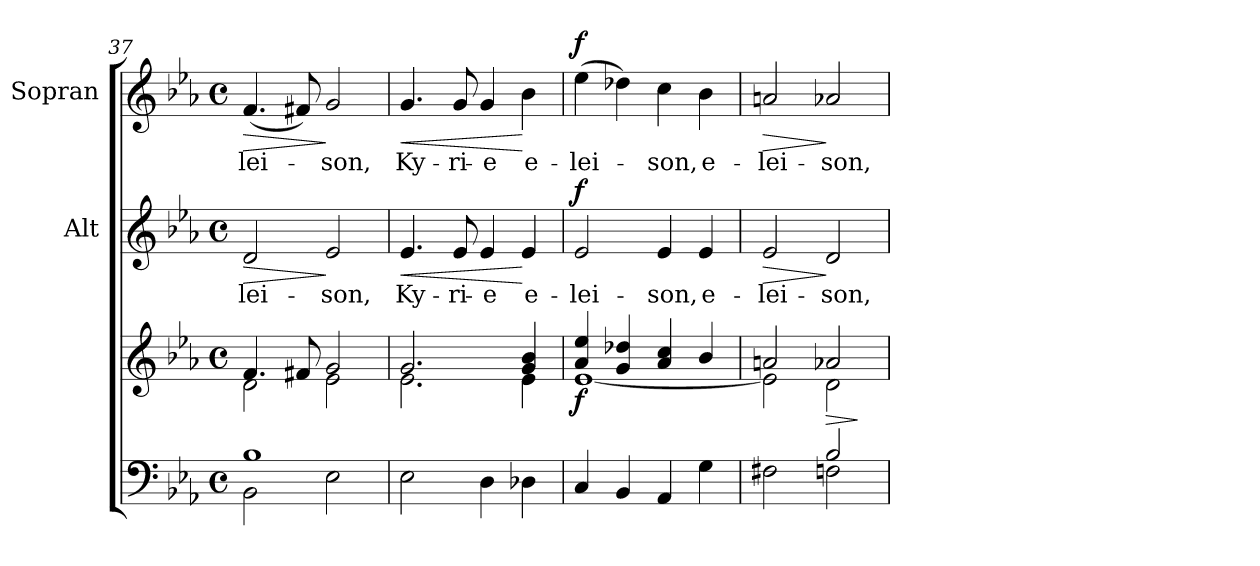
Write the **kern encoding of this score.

**kern	**kern	**dynam	**kern	**text	**dynam	**kern	**text	**dynam
*part3	*part3	*part3	*part2	*part2	*part2	*part1	*part1	*part1
*staff4	*staff3	*staff3/4	*staff2	*staff2	*staff2	*staff1	*staff1	*staff1
*	*	*	*I"Alt	*	*	*I"Sopran	*	*
*	*	*	*I'A.	*	*	*I'S.	*	*
*clefF4	*clefG2	*	*clefG2	*	*	*clefG2	*	*
*k[b-e-a-]	*k[b-e-a-]	*	*k[b-e-a-]	*	*	*k[b-e-a-]	*	*
*E-:	*E-:	*	*E-:	*	*	*E-:	*	*
*M4/4	*M4/4	*	*M4/4	*	*	*M4/4	*	*
*met(c)	*met(c)	*	*met(c)	*	*	*met(c)	*	*
=37	=37	=37	=37	=37	=37	=37	=37	=37
*^	*^	*	*	*	*	*	*	*
!	!	!	!	!	!	!LO:LY:b	!LO:HP:b	!	!LO:LY:b	!LO:HP:b
1B-	2BB-\	4.f/	2d\	.	2d/	-lei-	>	(<4.f/	-lei-	>
.	.	8f#X/	.	.	.	.	.	8f#X/)	.	.
!	!	!	!	!	!	!LO:LY:b	!	!	!LO:LY:b	!
.	2E-\	2g/	2e-\	.	2e-/	-son,	]	2g/	-son,	]
=38	=38	=38	=38	=38	=38	=38	=38	=38	=38	=38
!	!	!	!	!	!	!LO:LY:b	!LO:HP:b	!	!LO:LY:b	!LO:HP:b
*v	*v	*	*	*	*	*	*	*	*	*
2E-\	2.g/	2.e-\	.	4.e-/	Ky-	<	4.g/	Ky-	<
!	!	!	!	!	!LO:LY:b	!	!	!LO:LY:b	!
.	.	.	.	8e-/	-ri-	.	8g/	-ri-	.
!	!	!	!	!	!LO:LY:b	!	!	!LO:LY:b	!
4D\	.	.	.	4e-/	-e	.	4g/	-e	.
!	!	!	!	!	!LO:LY:b	!	!	!LO:LY:b	!
4D-X\	4g/ 4b-/	4e-\	.	4e-/	e-	[	4b-\	e-	[
=39	=39	=39	=39	=39	=39	=39	=39	=39	=39
!	!	!	!LO:DY:b	!	!LO:LY:b	!LO:DY:a	!	!LO:LY:b	!LO:DY:a
4C/	4a-/ 4ee-/	[<1e-	f	2e-/	-lei-	f	(>4ee-\	-lei-	f
4BB-/	4g/ 4dd-X/	.	.	.	.	.	4dd-X\)	.	.
!	!	!	!	!	!LO:LY:b	!	!	!LO:LY:b	!
4AA-/	4a-/ 4cc/	.	.	4e-/	-son,	.	4cc\	-son,	.
!	!	!	!	!	!LO:LY:b	!	!	!LO:LY:b	!
4G\	4b-/	.	.	4e-/	e-	.	4b-\	e-	.
=40	=40	=40	=40	=40	=40	=40	=40	=40	=40
*^	*	*	*	*	*	*	*	*	*
!	!	!	!	!	!	!LO:LY:b	!LO:HP:b	!	!LO:LY:b	!LO:HP:b
2ryy	2F#X\	2an/	2e-\]	.	2e-/	-lei-	>	2an/	-lei-	>
!	!	!	!	!LO:HP:b	!	!LO:LY:b	!	!	!LO:LY:b	!
2B-/	2Fn\	2a-X/	2d\	>	2d/	-son,	]	2a-X/	-son,	]
*v	*v	*	*	*	*	*	*	*	*	*
*	*v	*v	*	*	*	*	*	*	*
.	.	]	.	.	.	.	.	.
=	=	=	=	=	=	=	=	=
*-	*-	*-	*-	*-	*-	*-	*-	*-
